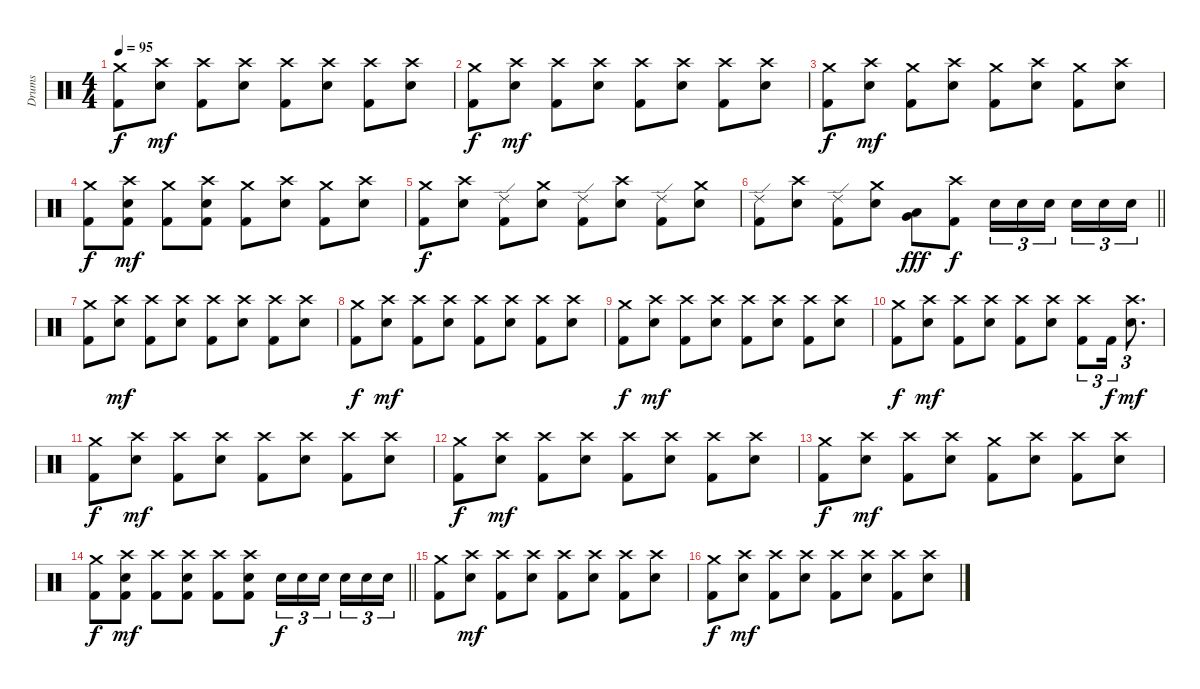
\track ("Drums" "Drums") {instrument percussion}
\staff {score}
\articulation defaults
\ts (4 4)
\tempo 95
\clef neutral
\ks c
("Crash medium (hit)" "Kick (hit) 2").8{dy f} ("Crash high (hit)" "Electric Snare (hit)").8{dy mf} ("Crash high (hit)" "Kick (hit) 2").8 ("Crash high (hit)" "Electric Snare (hit)").8 ("Crash high (hit)" "Kick (hit) 2").8 ("Crash high (hit)" "Electric Snare (hit)").8 ("Crash high (hit)" "Kick (hit) 2").8 ("Crash high (hit)" "Electric Snare (hit)").8 |
("Crash medium (hit)" "Kick (hit) 2").8{dy f} ("Crash high (hit)" "Electric Snare (hit)").8{dy mf} ("Crash high (hit)" "Kick (hit) 2").8 ("Crash high (hit)" "Electric Snare (hit)").8 ("Crash high (hit)" "Kick (hit) 2").8 ("Crash high (hit)" "Electric Snare (hit)").8 ("Crash high (hit)" "Kick (hit) 2").8 ("Crash high (hit)" "Electric Snare (hit)").8 |
("Crash medium (hit)" "Kick (hit) 2").8{dy f} ("Crash high (hit)" "Electric Snare (hit)").8{dy mf} ("Crash medium (hit)" "Kick (hit) 2").8 ("Crash high (hit)" "Electric Snare (hit)").8 ("Crash medium (hit)" "Kick (hit) 2").8 ("Crash high (hit)" "Electric Snare (hit)").8 ("Crash medium (hit)" "Kick (hit) 2").8 ("Crash high (hit)" "Electric Snare (hit)").8 |
("Crash medium (hit)" "Kick (hit) 2").8{dy f} ("Crash high (hit)" "Electric Snare (hit)" "Kick (hit) 2").8{dy mf} ("Crash medium (hit)" "Kick (hit) 2").8 ("Crash high (hit)" "Electric Snare (hit)" "Kick (hit) 2").8 ("Crash medium (hit)" "Kick (hit) 2").8 ("Crash high (hit)" "Electric Snare (hit)").8 ("Crash medium (hit)" "Kick (hit) 2").8 ("Crash high (hit)" "Electric Snare (hit)").8 |
("Crash medium (hit)" "Kick (hit) 2").8{dy f} ("Crash high (hit)" "Electric Snare (hit)").8 ("Ride (edge) 2" "Kick (hit) 2").8 ("Crash medium (hit)" "Electric Snare (hit)").8 ("Ride (edge) 2" "Kick (hit) 2").8 ("Crash high (hit)" "Electric Snare (hit)").8 ("Ride (edge) 2" "Kick (hit) 2").8 ("Crash medium (hit)" "Electric Snare (hit)").8 |
\barLineRight lightlight
("Ride (edge) 2" "Kick (hit) 2").8 ("Crash high (hit)" "Electric Snare (hit)").8 ("Ride (edge) 2" "Kick (hit) 2").8 ("Crash medium (hit)" "Electric Snare (hit)").8 ("Low Tom (hit)" "Very Low Tom (hit)").8{dy fff} ("Crash high (hit)" "Kick (hit) 2").8{dy f} "Electric Snare (hit)".16{tu (3 2)} "Electric Snare (hit)".16{tu (3 2)} "Electric Snare (hit)".16{tu (3 2) beam splitsecondary} "Electric Snare (hit)".16{tu (3 2)} "Electric Snare (hit)".16{tu (3 2)} "Electric Snare (hit)".16{tu (3 2)} |
("Crash medium (hit)" "Kick (hit) 2").8 ("Crash high (hit)" "Electric Snare (hit)").8{dy mf} ("Crash high (hit)" "Kick (hit) 2").8 ("Crash high (hit)" "Electric Snare (hit)").8 ("Crash high (hit)" "Kick (hit) 2").8 ("Crash high (hit)" "Electric Snare (hit)").8 ("Crash high (hit)" "Kick (hit) 2").8 ("Crash high (hit)" "Electric Snare (hit)").8 |
("Crash medium (hit)" "Kick (hit) 2").8{dy f} ("Crash high (hit)" "Electric Snare (hit)").8{dy mf} ("Crash high (hit)" "Kick (hit) 2").8 ("Crash high (hit)" "Electric Snare (hit)").8 ("Crash high (hit)" "Kick (hit) 2").8 ("Crash high (hit)" "Electric Snare (hit)").8 ("Crash high (hit)" "Kick (hit) 2").8 ("Crash high (hit)" "Electric Snare (hit)").8 |
("Crash medium (hit)" "Kick (hit) 2").8{dy f} ("Crash high (hit)" "Electric Snare (hit)").8{dy mf} ("Crash high (hit)" "Kick (hit) 2").8 ("Crash high (hit)" "Electric Snare (hit)").8 ("Crash high (hit)" "Kick (hit) 2").8 ("Crash high (hit)" "Electric Snare (hit)").8 ("Crash high (hit)" "Kick (hit) 2").8 ("Crash high (hit)" "Electric Snare (hit)").8 |
("Crash medium (hit)" "Kick (hit) 2").8{dy f} ("Crash high (hit)" "Electric Snare (hit)").8{dy mf} ("Crash high (hit)" "Kick (hit) 2").8 ("Crash high (hit)" "Electric Snare (hit)").8 ("Crash high (hit)" "Kick (hit) 2").8 ("Crash high (hit)" "Electric Snare (hit)").8 ("Crash high (hit)" "Kick (hit) 2").8{tu (3 2)} "Kick (hit) 2".16{tu (3 2) dy f} ("Crash high (hit)" "Electric Snare (hit)").8{d tu (3 2) dy mf} |
("Crash medium (hit)" "Kick (hit) 2").8{dy f} ("Crash high (hit)" "Electric Snare (hit)").8{dy mf} ("Crash high (hit)" "Kick (hit) 2").8 ("Crash high (hit)" "Electric Snare (hit)").8 ("Crash high (hit)" "Kick (hit) 2").8 ("Crash high (hit)" "Electric Snare (hit)").8 ("Crash high (hit)" "Kick (hit) 2").8 ("Crash high (hit)" "Electric Snare (hit)").8 |
("Crash medium (hit)" "Kick (hit) 2").8{dy f} ("Crash high (hit)" "Electric Snare (hit)").8{dy mf} ("Crash high (hit)" "Kick (hit) 2").8 ("Crash high (hit)" "Electric Snare (hit)").8 ("Crash high (hit)" "Kick (hit) 2").8 ("Crash high (hit)" "Electric Snare (hit)").8 ("Crash high (hit)" "Kick (hit) 2").8 ("Crash high (hit)" "Electric Snare (hit)").8 |
("Crash medium (hit)" "Kick (hit) 2").8{dy f} ("Crash high (hit)" "Electric Snare (hit)").8{dy mf} ("Crash high (hit)" "Kick (hit) 2").8 ("Crash high (hit)" "Electric Snare (hit)").8 ("Crash medium (hit)" "Kick (hit) 2").8 ("Crash high (hit)" "Electric Snare (hit)").8 ("Crash high (hit)" "Kick (hit) 2").8 ("Crash high (hit)" "Electric Snare (hit)").8 |
\barLineRight lightlight
("Crash medium (hit)" "Kick (hit) 2").8{dy f} ("Crash high (hit)" "Electric Snare (hit)" "Kick (hit) 2").8{dy mf} ("Crash high (hit)" "Kick (hit) 2").8 ("Crash high (hit)" "Electric Snare (hit)" "Kick (hit) 2").8 ("Crash high (hit)" "Kick (hit) 2").8 ("Crash high (hit)" "Electric Snare (hit)" "Kick (hit) 2").8 "Electric Snare (hit)".16{tu (3 2) dy f} "Electric Snare (hit)".16{tu (3 2)} "Electric Snare (hit)".16{tu (3 2) beam splitsecondary} "Electric Snare (hit)".16{tu (3 2)} "Electric Snare (hit)".16{tu (3 2)} "Electric Snare (hit)".16{tu (3 2)} |
("Crash medium (hit)" "Kick (hit) 2").8 ("Crash high (hit)" "Electric Snare (hit)").8{dy mf} ("Crash high (hit)" "Kick (hit) 2").8 ("Crash high (hit)" "Electric Snare (hit)").8 ("Crash high (hit)" "Kick (hit) 2").8 ("Crash high (hit)" "Electric Snare (hit)").8 ("Crash high (hit)" "Kick (hit) 2").8 ("Crash high (hit)" "Electric Snare (hit)").8 |
("Crash medium (hit)" "Kick (hit) 2").8{dy f} ("Crash high (hit)" "Electric Snare (hit)").8{dy mf} ("Crash high (hit)" "Kick (hit) 2").8 ("Crash high (hit)" "Electric Snare (hit)").8 ("Crash high (hit)" "Kick (hit) 2").8 ("Crash high (hit)" "Electric Snare (hit)").8 ("Crash high (hit)" "Kick (hit) 2").8 ("Crash high (hit)" "Electric Snare (hit)").8
